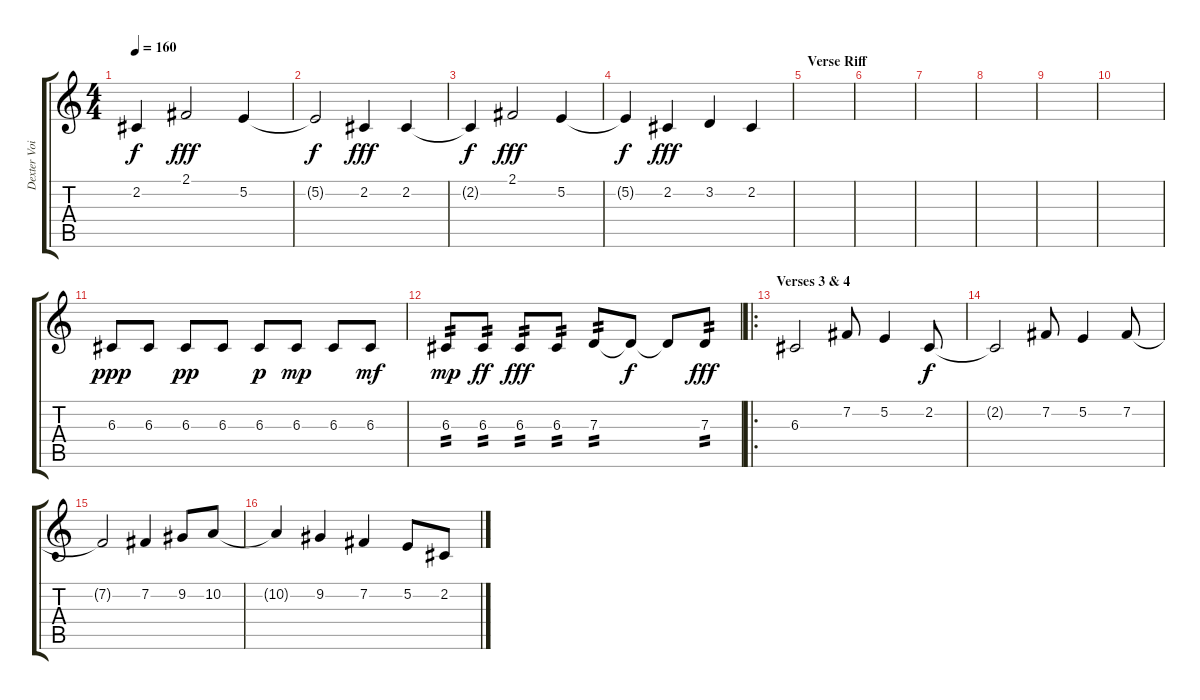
\track ("Dexter Voice" "Dexter Voi") {instrument fx7echoes}
\staff {score tabs}
\tuning (E4 B3 G3 D3 A2 E2) {hide}
\ts (4 4)
\tempo 160
\clef g2
\ks c
2.2{t}.4{dy f} 2.1.2{dy fff} 5.2.4 |
5.2{t}.2{dy f} 2.2.4{dy fff} 2.2.4 |
2.2{t}.4{dy f} 2.1.2{dy fff} 5.2.4 |
5.2{t}.4{dy f} 2.2.4{dy fff} 3.2.4 2.2.4 |
\section ("" "Verse Riff")
|
|
|
|
|
|
6.3.8{dy ppp instrument fx7echoes} 6.3.8 6.3.8{dy pp} 6.3.8 6.3.8{dy p} 6.3.8{dy mp} 6.3.8 6.3.8{dy mf} |
6.3.8{tp 2 dy mp} 6.3.8{tp 2 dy ff} 6.3.8{tp 2 dy fff} 6.3.8{tp 2} 7.3.8{tp 2} 7.3{t}.8{dy f} 7.3{t}.8 7.3.8{tp 2 dy fff} |
\ro
\section ("" "Verses 3 & 4")
6.3.2 7.2.8{instrument englishhorn} 5.2.4 2.2.8{dy f} |
2.2{t}.2 7.2.8 5.2.4 7.2.8 |
7.2{t}.2 7.2.4 9.2.8 10.2.8 |
10.2{t}.4 9.2.4 7.2.4 5.2.8 2.2.8
